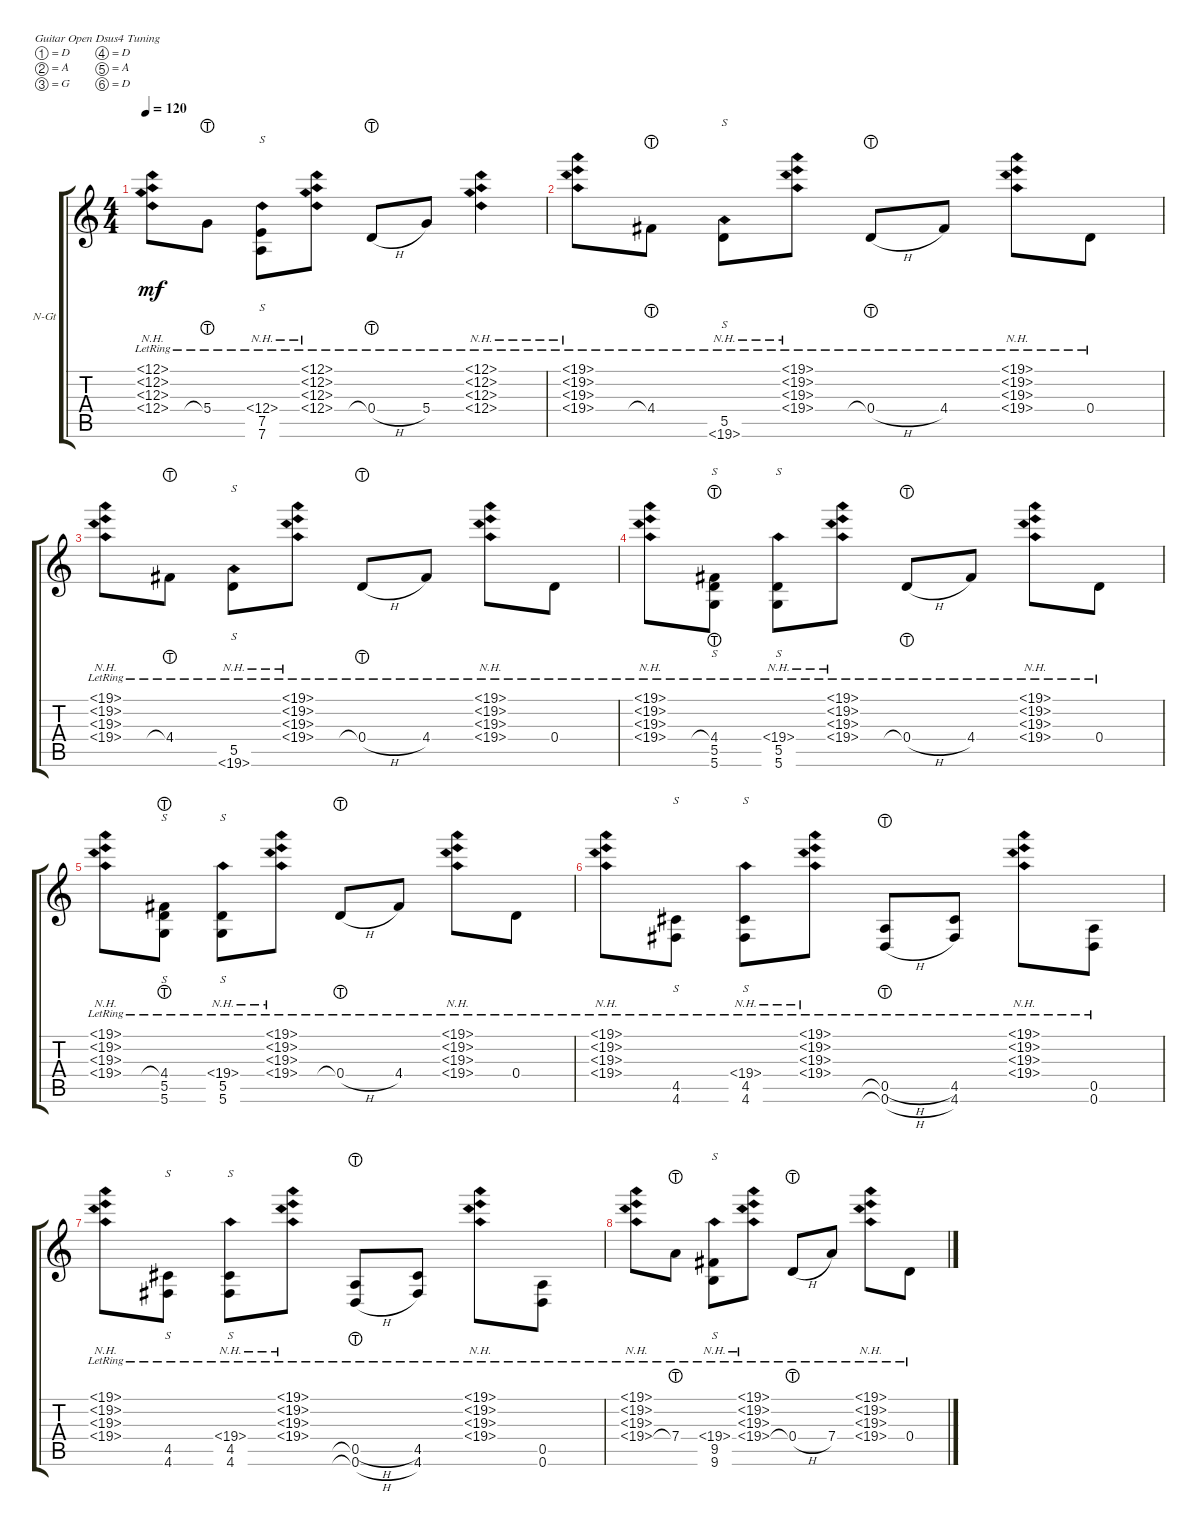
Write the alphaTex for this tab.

\defaultSystemsLayout 4
\bracketExtendMode groupsimilarinstruments
\firstSystemTrackNameOrientation horizontal
\otherSystemsTrackNameOrientation horizontal
\track ("Nylon Guitar" "N-Gt") {instrument electricguitarjazz}
\staff {score tabs}
\tuning (D4 A3 G3 D3 A2 D2)
\ts (4 4)
\tempo 120
\clef g2
\ks c
(12.4{nh lr} 12.3{nh lr} 12.2{nh lr} 12.1{nh lr}).8{dy mf} 5.4{lht lr}.8 (7.6{lr} 7.5{lr} 12.4{nh}).8{s} (12.3{nh lr} 12.2{nh lr} 12.1{nh lr} 12.4{nh lr}).8 0.4{h lht lr}.8 5.4{lr}.8 (12.4{nh lr} 12.3{nh lr} 12.2{nh lr} 12.1{nh lr}).4 |
(19.4{nh lr} 19.3{nh lr} 19.2{nh lr} 19.1{nh lr}).8 4.4{lht lr}.8 (5.5{lr} 19.6{nh lr}).8{s} (19.4{nh lr} 19.3{nh lr} 19.2{nh lr} 19.1{nh lr}).8 0.4{h lht lr}.8 4.4{lr}.8 (19.4{nh lr} 19.3{nh lr} 19.2{nh lr} 19.1{nh lr}).8 0.4{lr}.8 |
(19.4{nh lr} 19.3{nh lr} 19.2{nh lr} 19.1{nh lr}).8 4.4{lht lr}.8 (5.5{lr} 19.6{nh lr}).8{s} (19.4{nh lr} 19.3{nh lr} 19.2{nh lr} 19.1{nh lr}).8 0.4{h lht lr}.8 4.4{lr}.8 (19.4{nh lr} 19.3{nh lr} 19.2{nh lr} 19.1{nh lr}).8 0.4{lr}.8 |
(19.4{nh lr} 19.3{nh lr} 19.2{nh lr} 19.1{nh lr}).8 (4.4{lht lr} 5.6 5.5).8{s} (5.5{lr} 5.6{lr} 19.4{nh}).8{s} (19.4{nh lr} 19.3{nh lr} 19.2{nh lr} 19.1{nh lr}).8 0.4{h lht lr}.8 4.4{lr}.8 (19.4{nh lr} 19.3{nh lr} 19.2{nh lr} 19.1{nh lr}).8 0.4{lr}.8 |
(19.4{nh lr} 19.3{nh lr} 19.2{nh lr} 19.1{nh lr}).8 (4.4{lht lr} 5.6 5.5).8{s} (5.5{lr} 5.6{lr} 19.4{nh}).8{s} (19.4{nh lr} 19.3{nh lr} 19.2{nh lr} 19.1{nh lr}).8 0.4{h lht lr}.8 4.4{lr}.8 (19.4{nh lr} 19.3{nh lr} 19.2{nh lr} 19.1{nh lr}).8 0.4{lr}.8 |
(19.4{nh lr} 19.3{nh lr} 19.2{nh lr} 19.1{nh lr}).8 (4.6{lr} 4.5{lr}).8{s} (4.5{lr} 4.6{lr} 19.4{nh lr}).8{s} (19.3{nh lr} 19.2{nh lr} 19.1{nh lr} 19.4{nh lr}).8 (0.5{h lht lr} 0.6{h lht lr}).8 (4.5{lr} 4.6{lr}).8 (19.4{nh lr} 19.3{nh lr} 19.2{nh lr} 19.1{nh lr}).8 (0.6{lr} 0.5{lr}).8 |
(19.4{nh lr} 19.3{nh lr} 19.2{nh lr} 19.1{nh lr}).8 (4.6{lr} 4.5{lr}).8{s} (4.5{lr} 4.6{lr} 19.4{nh lr}).8{s} (19.3{nh lr} 19.2{nh lr} 19.1{nh lr} 19.4{nh lr}).8 (0.5{h lht lr} 0.6{h lht lr}).8 (4.5{lr} 4.6{lr}).8 (19.4{nh lr} 19.3{nh lr} 19.2{nh lr} 19.1{nh lr}).8 (0.6{lr} 0.5{lr}).8 |
(19.4{nh lr} 19.3{nh lr} 19.2{nh lr} 19.1{nh lr}).8 7.4{lht lr}.8 (9.6{lr} 9.5{lr} 19.4{nh}).8{s} (19.3{nh lr} 19.2{nh lr} 19.1{nh lr} 19.4{nh lr}).8 0.4{h lht lr}.8 7.4{lr}.8 (19.4{nh lr} 19.3{nh lr} 19.2{nh lr} 19.1{nh lr}).8 0.4{lr}.8
